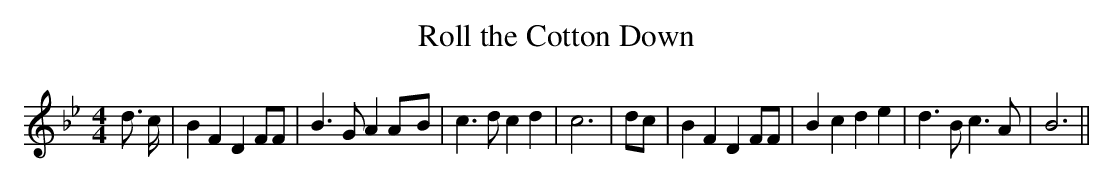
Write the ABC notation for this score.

X:1
T:Roll the Cotton Down
M:4/4
L:1/4
K:Bb
 d3/4 c/4| B F D F/2F/2| B3/2 G/2 AA/2-B/2| c3/2 d/2 c d| c3| d/2c/2|\
 B F D F/2F/2| B c d e| d3/2 B/2 c3/2 A/2| B3||
